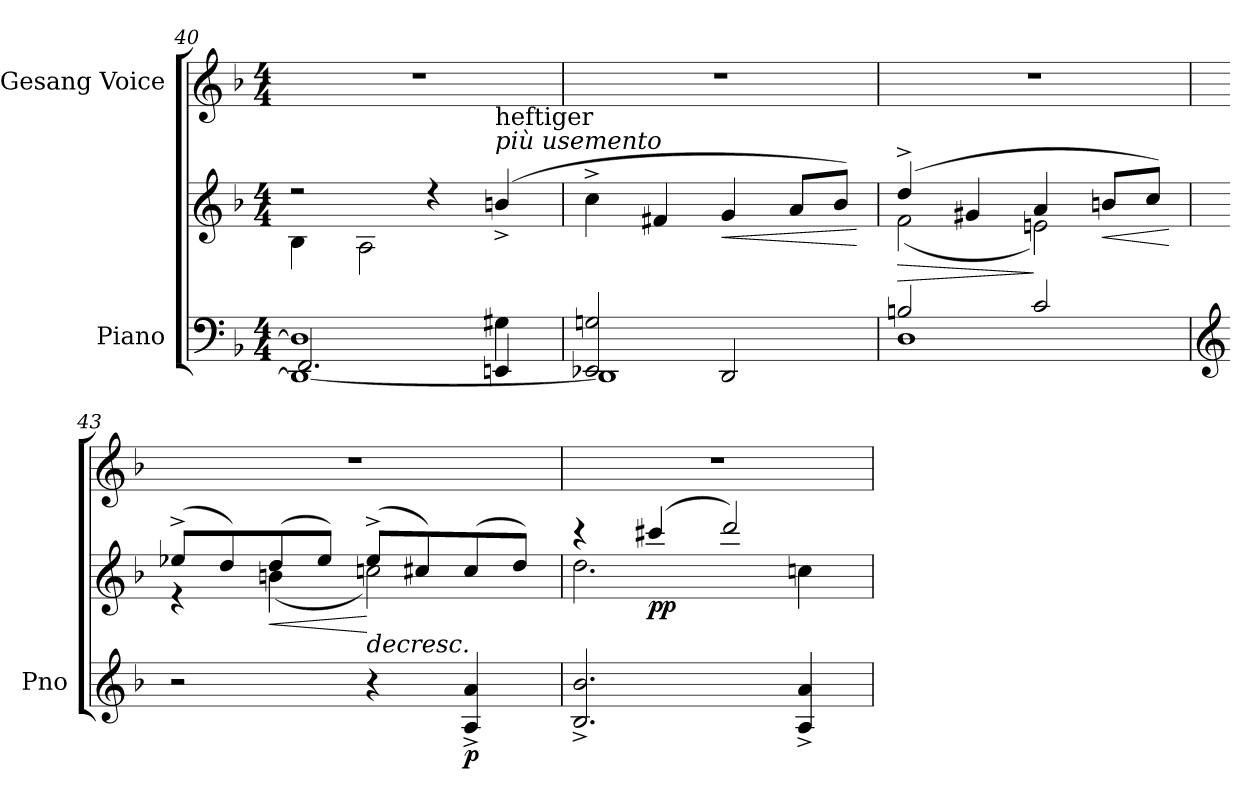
**kern	**kern	**dynam	**kern
*part2	*part2	*part2	*part1
*staff3	*staff2	*staff2/3	*staff1
*I"Piano	*	*	*I"Gesang Voice
*I'Pno	*	*	*
*clefF4	*clefG2	*	*clefG2
*k[b-]	*k[b-]	*	*k[b-]
*M4/4	*M4/4	*	*M4/4
=40	=40	=40	=40
*^	*^	*	*
*	*^	*	*	*	*
2.ryy	1DD_ 1D]	2.FF/	2r	(4B-\	.	1r
.	.	.	.	2A\	.	.
.	.	.	4r	.	.	.
!	!	!	!LO:TX:a:i:t=più usemento	!	!	!
!	!	!	!LO:TX:a:t=heftiger	!	!	!
4G#X\	.	4EEn/	(4bn^/	4ryy	.	.
*	*v	*v	*	*	*	*
*	*	*v	*v	*	*
=41	=41	=41	=41	=41
2EE-X/ 2Gn/)	1DD]	4cc^\	.	1r
.	.	4f#X/	.	.
!	!	!	!LO:HP:b	!
2DD/	.	4g/	<	.
.	.	8a/L	.	.
.	.	8b-/J)	.	.
*v	*v	*	*	*
.	.	[	.
!!LO:LB:g=z
=42	=42	=42	=42
*^	*	*	*
!	!	!	!LO:HP:b	!
*	*	*^	*	*
2Bn/	1D	(4dd^/	(2f\	>	1r
.	.	4g#X/	.	.	.
2c/	.	4a/	2en\)	]	.
!	!	!	!	!LO:HP:b	!
.	.	8bn/L	.	<	.
.	.	8cc/J)	.	.	.
*v	*v	*	*	*	*
*	*v	*v	*	*
.	.	[	.
=43	=43	=43	=43
*clefG2	*	*	*
*	*^	*	*
2r	(8ee-X^/L	4r	.	1r
.	8dd/)	.	.	.
!	!	!	!LO:HP:b	!
.	(8dd/	(4bn\	<	.
.	8ee-/J)	.	.	.
!	!	!	!LO:HP:n=1:b	!
4r	(8ee-^/L	2ccn\)	[ >	.
.	8cc#X/)	.	.	.
!	!	!	!LO:DY:b=2	!
4A/^ 4a/^	(8cc#/	.	p	.
.	8dd/J)	.	]	.
=44	=44	=44	=44	=44
2.B-/^ 2.b-/^	4r	2.dd\	.	1r
!	!	!	!LO:DY:b	!
.	(4ccc#X/	.	pp	.
.	2ddd/)	.	.	.
4A/^ 4a/^	.	4ccn\	.	.
*	*v	*v	*	*
=	=	=	=
*-	*-	*-	*-
